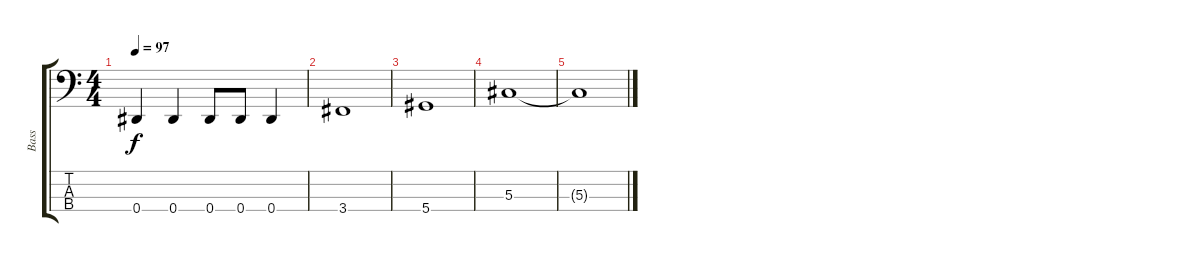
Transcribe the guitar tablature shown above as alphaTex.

\track ("Bass" "Bass") {instrument slapbass2}
\staff {score tabs}
\tuning (Gb2 Db2 Ab1 Eb1) {hide}
\ts (4 4)
\tempo 97
\clef f4
\ks c
0.4.4{dy f} 0.4.4 0.4.8 0.4.8 0.4.4 |
3.4.1 |
5.4.1 |
5.3.1 |
5.3{t}.1
